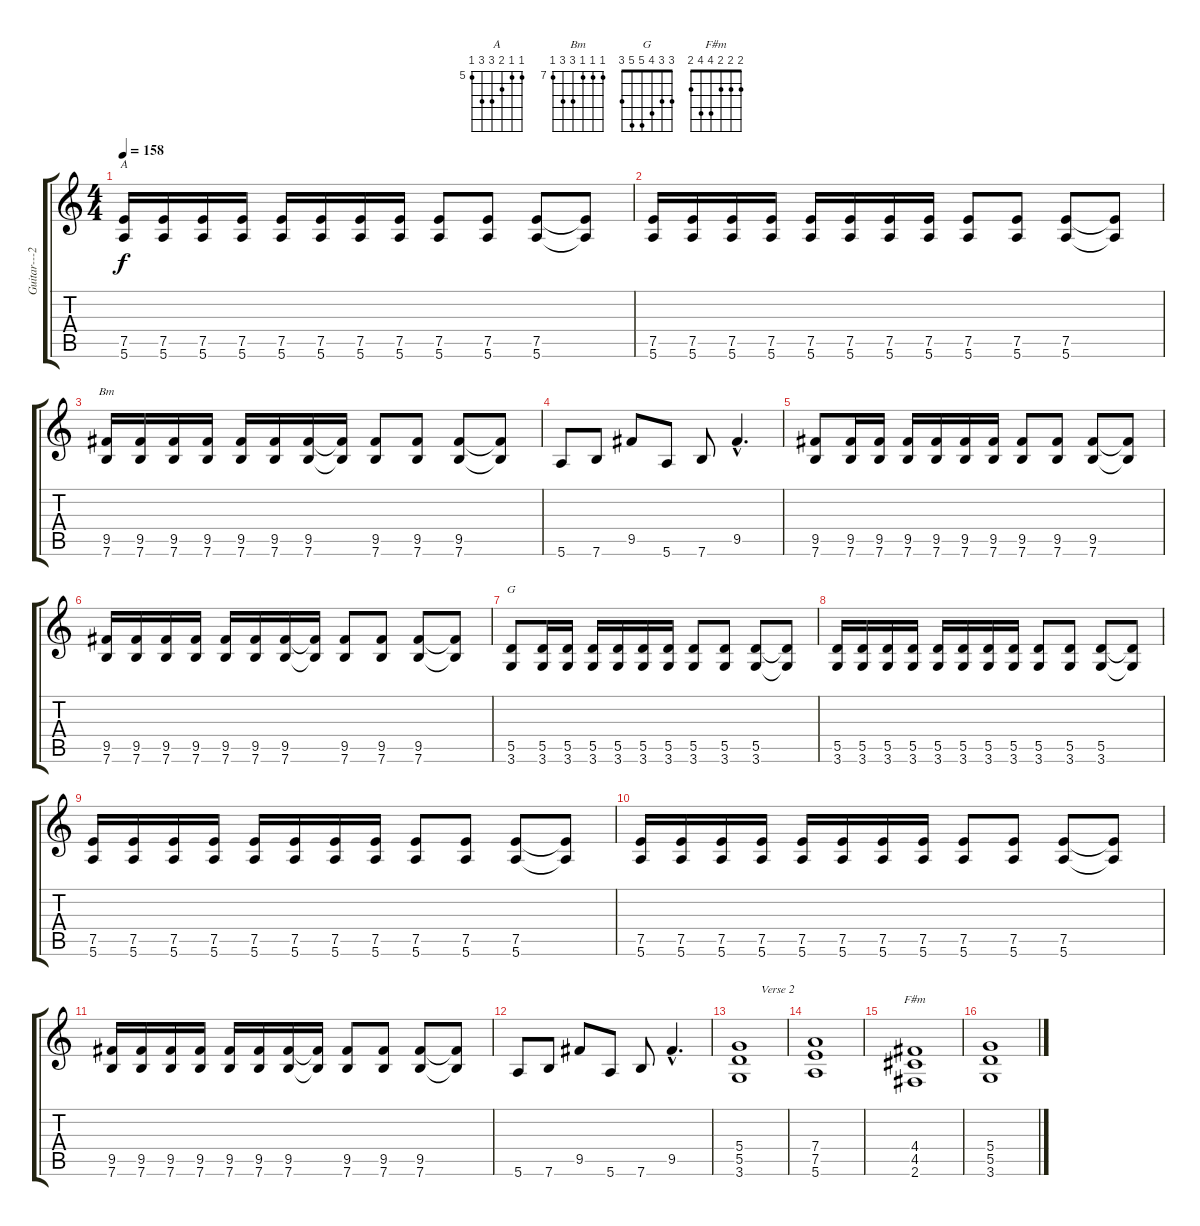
\track ("Guitar---2" "Guitar---2") {instrument distortionguitar}
\staff {score tabs}
\tuning (E4 B3 G3 D3 A2 E2) {hide}
\chord ("A" 5 5 6 7 7 5) {firstfret 5}
\chord ("Bm" 7 7 7 9 9 7) {firstfret 7}
\chord ("G" 3 3 4 5 5 3)
\chord ("F#m" 2 2 2 4 4 2)
\ts (4 4)
\tempo 158
\clef g2
\ks c
(7.5 5.6).16{ch "A" dy f} (7.5 5.6).16 (7.5 5.6).16 (7.5 5.6).16 (7.5 5.6).16 (7.5 5.6).16 (7.5 5.6).16 (7.5 5.6).16 (7.5 5.6).8 (7.5 5.6).8 (7.5 5.6).8 (7.5{t} 5.6{t}).8 |
(7.5 5.6).16 (7.5 5.6).16 (7.5 5.6).16 (7.5 5.6).16 (7.5 5.6).16 (7.5 5.6).16 (7.5 5.6).16 (7.5 5.6).16 (7.5 5.6).8 (7.5 5.6).8 (7.5 5.6).8 (7.5{t} 5.6{t}).8 |
(9.5 7.6).16{ch "Bm"} (9.5 7.6).16 (9.5 7.6).16 (9.5 7.6).16 (9.5 7.6).16 (9.5 7.6).16 (9.5 7.6).16 (9.5{t} 7.6{t}).16 (9.5 7.6).8 (9.5 7.6).8 (9.5 7.6).8 (9.5{t} 7.6{t}).8 |
5.6.8 7.6.8 9.5.8 5.6.8 7.6.8 9.5{hac}.4{d} |
(9.5 7.6).8 (9.5 7.6).16 (9.5 7.6).16 (9.5 7.6).16 (9.5 7.6).16 (9.5 7.6).16 (9.5 7.6).16 (9.5 7.6).8 (9.5 7.6).8 (9.5 7.6).8 (9.5{t} 7.6{t}).8 |
(9.5 7.6).16 (9.5 7.6).16 (9.5 7.6).16 (9.5 7.6).16 (9.5 7.6).16 (9.5 7.6).16 (9.5 7.6).16 (9.5{t} 7.6{t}).16 (9.5 7.6).8 (9.5 7.6).8 (9.5 7.6).8 (9.5{t} 7.6{t}).8 |
(5.5 3.6).8{ch "G"} (5.5 3.6).16 (5.5 3.6).16 (5.5 3.6).16 (5.5 3.6).16 (5.5 3.6).16 (5.5 3.6).16 (5.5 3.6).8 (5.5 3.6).8 (5.5 3.6).8 (5.5{t} 3.6{t}).8 |
(5.5 3.6).16 (5.5 3.6).16 (5.5 3.6).16 (5.5 3.6).16 (5.5 3.6).16 (5.5 3.6).16 (5.5 3.6).16 (5.5 3.6).16 (5.5 3.6).8 (5.5 3.6).8 (5.5 3.6).8 (5.5{t} 3.6{t}).8 |
(7.5 5.6).16 (7.5 5.6).16 (7.5 5.6).16 (7.5 5.6).16 (7.5 5.6).16 (7.5 5.6).16 (7.5 5.6).16 (7.5 5.6).16 (7.5 5.6).8 (7.5 5.6).8 (7.5 5.6).8 (7.5{t} 5.6{t}).8 |
(7.5 5.6).16 (7.5 5.6).16 (7.5 5.6).16 (7.5 5.6).16 (7.5 5.6).16 (7.5 5.6).16 (7.5 5.6).16 (7.5 5.6).16 (7.5 5.6).8 (7.5 5.6).8 (7.5 5.6).8 (7.5{t} 5.6{t}).8 |
(9.5 7.6).16 (9.5 7.6).16 (9.5 7.6).16 (9.5 7.6).16 (9.5 7.6).16 (9.5 7.6).16 (9.5 7.6).16 (9.5{t} 7.6{t}).16 (9.5 7.6).8 (9.5 7.6).8 (9.5 7.6).8 (9.5{t} 7.6{t}).8 |
5.6.8 7.6.8 9.5.8 5.6.8 7.6.8 9.5{hac}.4{d} |
(5.4 5.5 3.6).1{txt "       Verse 2"} |
(7.4 7.5 5.6).1 |
(4.4 4.5 2.6).1{ch "F#m"} |
(5.4 5.5 3.6).1
